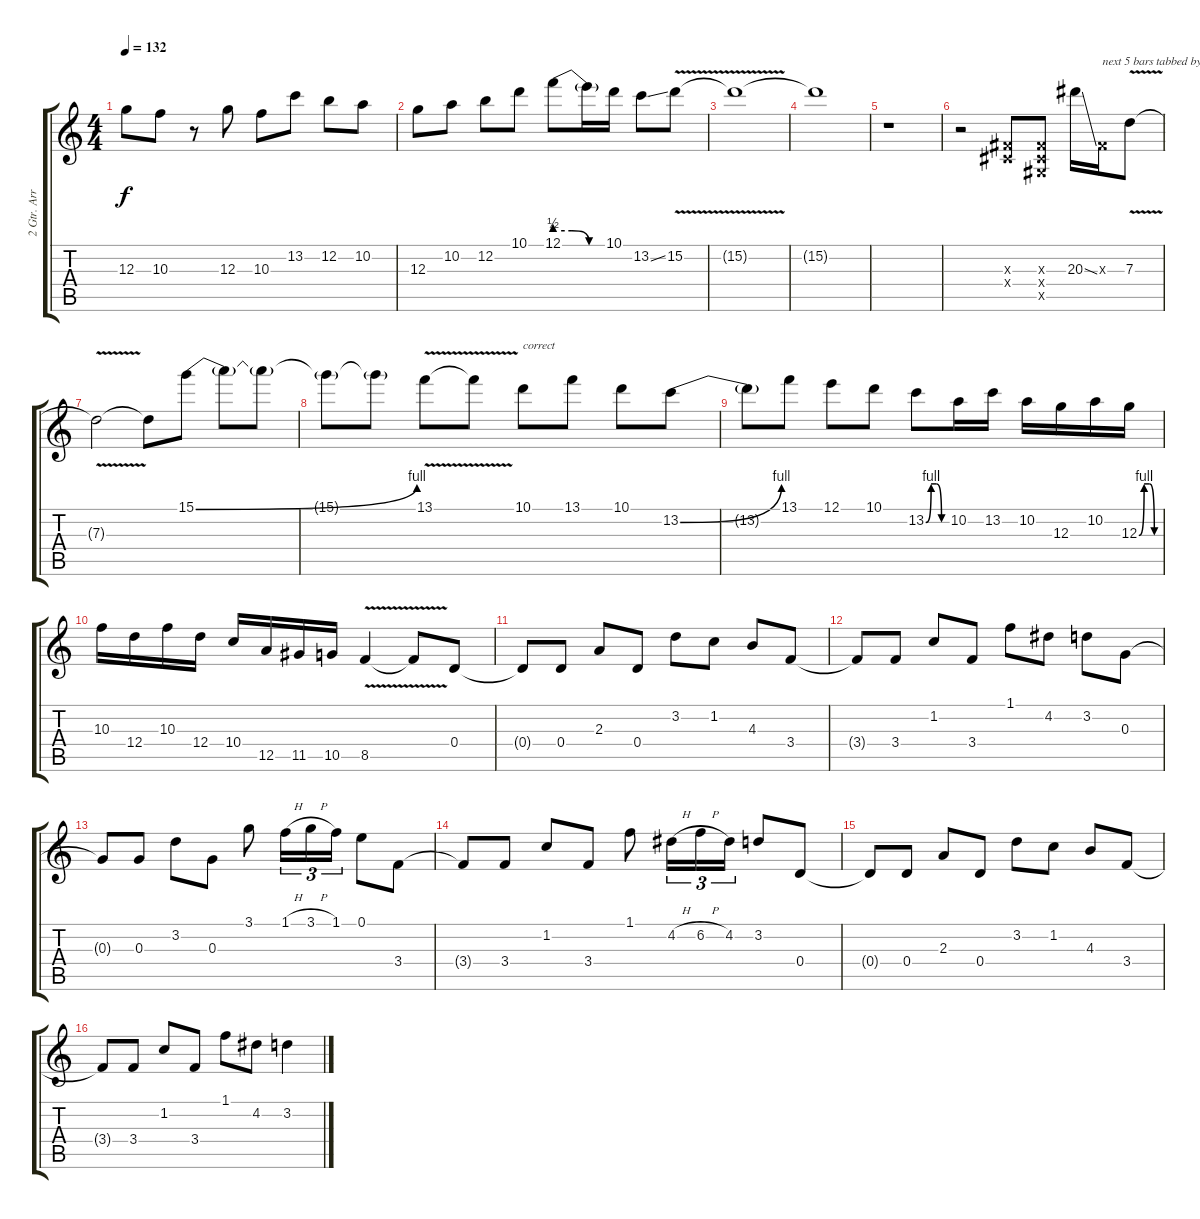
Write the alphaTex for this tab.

\track ("2 Gtr. Arr. Lead" "2 Gtr. Arr") {instrument overdrivenguitar}
\staff {score tabs}
\tuning (E4 B3 G3 D3 A2 E2) {hide}
\ts (4 4)
\tempo 132
\clef g2
\ks c
12.3.8{dy f} 10.3.8 r.8 12.3.8 10.3.8 13.2.8 12.2.8 10.2.8 |
12.3.8 10.2.8 12.2.8 10.1.8 12.1{be (custom 0 2 20 2 40 0 60 0)}.8 12.1{t}.16 10.1.16 13.2{ss}.8 15.2{v}.8 |
15.2{t}.1 |
15.2{t}.1 |
r.1 |
r.2 (-1.3{x} -1.4{x}).8 (-1.3{x} -1.4{x} -1.5{x}).8 20.3{ss}.16 -1.3{x}.16{txt "next 5 bars tabbed by me - might not be "} 7.3{v}.8 |
7.3{t}.2 7.3{t}.8 15.1{be (bend 0 0 60 4)}.8 15.1{t}.8 15.1{t}.8 |
15.1{t}.8 15.1{t}.8 13.1{v}.8 13.1{t}.8 10.1.8{txt "correct"} 13.1.8 10.1.8 13.2{be (bend 0 0 60 4)}.8 |
13.2{t}.8 13.1.8 12.1.8 10.1.8 13.2{be (custom 0 0 15 4 30 4 45 0 60 0)}.8 10.2.16 13.2.16 10.2.16 12.3.16 10.2.16 12.3{be (custom 0 0 15 4 30 4 45 0 60 0)}.16 |
10.3.16 12.4.16 10.3.16 12.4.16 10.4.16 12.5.16 11.5.16 10.5.16 8.5{v}.4 8.5{t}.8 0.4.8 |
0.4{t}.8 0.4.8 2.3.8 0.4.8 3.2.8 1.2.8 4.3.8 3.4.8 |
3.4{t}.8 3.4.8 1.2.8 3.4.8 1.1.8 4.2.8 3.2.8 0.3.8 |
0.3{t}.8 0.3.8 3.2.8 0.3.8 3.1.8 1.1{h}.16{tu (3 2)} 3.1{h}.16{tu (3 2)} 1.1.16{tu (3 2)} 0.1.8 3.4.8 |
3.4{t}.8 3.4.8 1.2.8 3.4.8 1.1.8 4.2{h}.16{tu (3 2)} 6.2{h}.16{tu (3 2)} 4.2.16{tu (3 2)} 3.2.8 0.4.8 |
0.4{t}.8 0.4.8 2.3.8 0.4.8 3.2.8 1.2.8 4.3.8 3.4.8 |
3.4{t}.8 3.4.8 1.2.8 3.4.8 1.1.8 4.2.8 3.2.4
